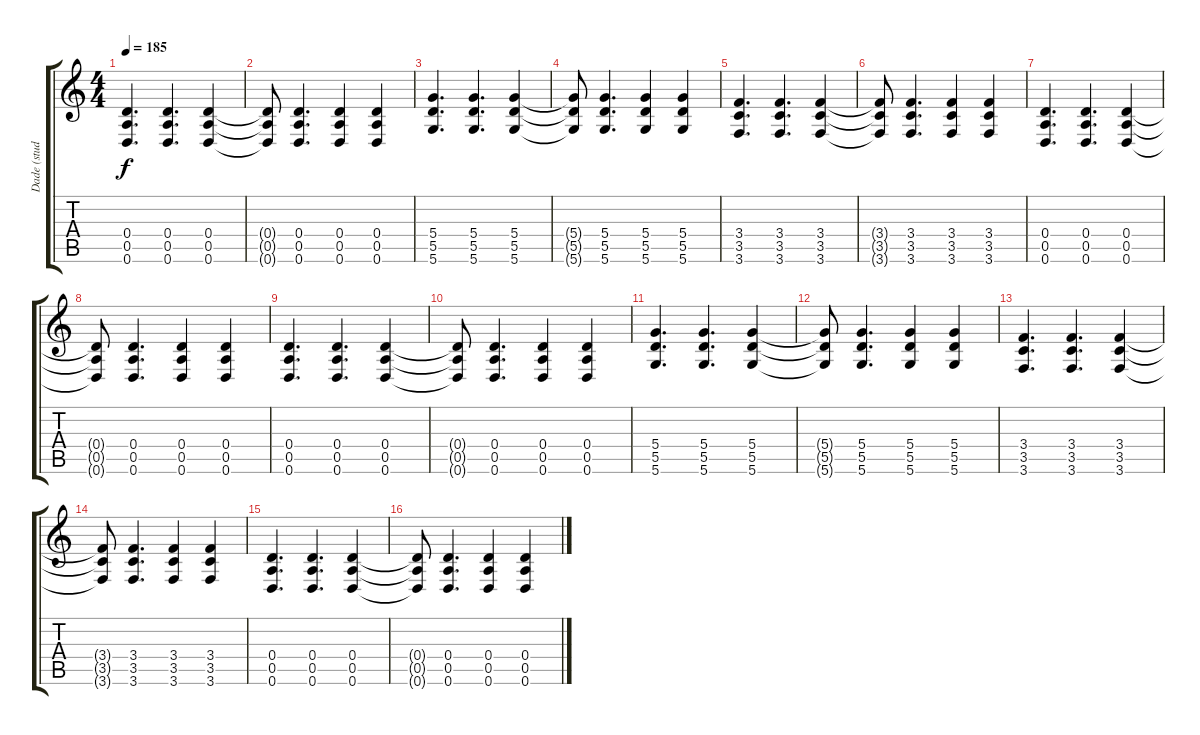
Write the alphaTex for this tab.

\track ("Dade (studio guitar)" "Dade (stud") {instrument overdrivenguitar}
\staff {score tabs}
\tuning (E4 B3 G3 D3 A2 D2) {hide}
\ts (4 4)
\tempo 185
\clef g2
\ks c
(0.4 0.5 0.6).4{d dy f} (0.4 0.5 0.6).4{d} (0.4 0.5 0.6).4 |
(0.4{t} 0.5{t} 0.6{t}).8 (0.4 0.5 0.6).4{d} (0.4 0.5 0.6).4 (0.4 0.5 0.6).4 |
(5.4 5.5 5.6).4{d} (5.4 5.5 5.6).4{d} (5.4 5.5 5.6).4 |
(5.4{t} 5.5{t} 5.6{t}).8 (5.4 5.5 5.6).4{d} (5.4 5.5 5.6).4 (5.4 5.5 5.6).4 |
(3.4 3.5 3.6).4{d} (3.4 3.5 3.6).4{d} (3.4 3.5 3.6).4 |
(3.4{t} 3.5{t} 3.6{t}).8 (3.4 3.5 3.6).4{d} (3.4 3.5 3.6).4 (3.4 3.5 3.6).4 |
(0.4 0.5 0.6).4{d} (0.4 0.5 0.6).4{d} (0.4 0.5 0.6).4 |
(0.4{t} 0.5{t} 0.6{t}).8 (0.4 0.5 0.6).4{d} (0.4 0.5 0.6).4 (0.4 0.5 0.6).4 |
(0.4 0.5 0.6).4{d} (0.4 0.5 0.6).4{d} (0.4 0.5 0.6).4 |
(0.4{t} 0.5{t} 0.6{t}).8 (0.4 0.5 0.6).4{d} (0.4 0.5 0.6).4 (0.4 0.5 0.6).4 |
(5.4 5.5 5.6).4{d} (5.4 5.5 5.6).4{d} (5.4 5.5 5.6).4 |
(5.4{t} 5.5{t} 5.6{t}).8 (5.4 5.5 5.6).4{d} (5.4 5.5 5.6).4 (5.4 5.5 5.6).4 |
(3.4 3.5 3.6).4{d} (3.4 3.5 3.6).4{d} (3.4 3.5 3.6).4 |
(3.4{t} 3.5{t} 3.6{t}).8 (3.4 3.5 3.6).4{d} (3.4 3.5 3.6).4 (3.4 3.5 3.6).4 |
(0.4 0.5 0.6).4{d} (0.4 0.5 0.6).4{d} (0.4 0.5 0.6).4 |
(0.4{t} 0.5{t} 0.6{t}).8 (0.4 0.5 0.6).4{d} (0.4 0.5 0.6).4 (0.4 0.5 0.6).4
